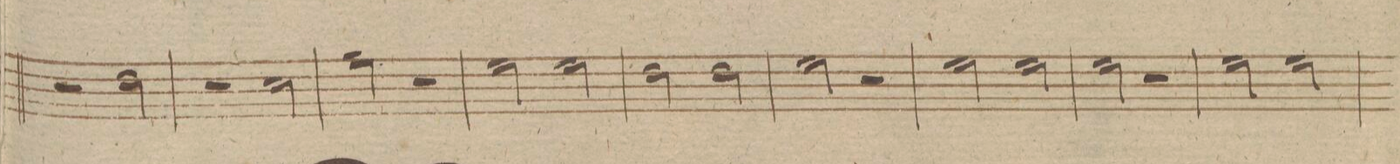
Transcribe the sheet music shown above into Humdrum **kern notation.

**kern	**dynam
*I"Corno 1mo in A.	*
*clefG2	*
*k[f#]	*
*met(c|)	*
*M2/2	*
2r	.
2a/	.
=305	=305
2r	.
2g/	.
=306	=306
2cc\	.
2r	.
=307	=307
2b\	.
2b\	.
=308	=308
2a/	.
2a/	.
=309	=309
2b\	.
2r	.
=310	=310
2b\	.
2b\	.
=311	=311
2b\	.
2r	.
=312	=312
2b\	.
2b\	.
=313	=313
*-	*-
